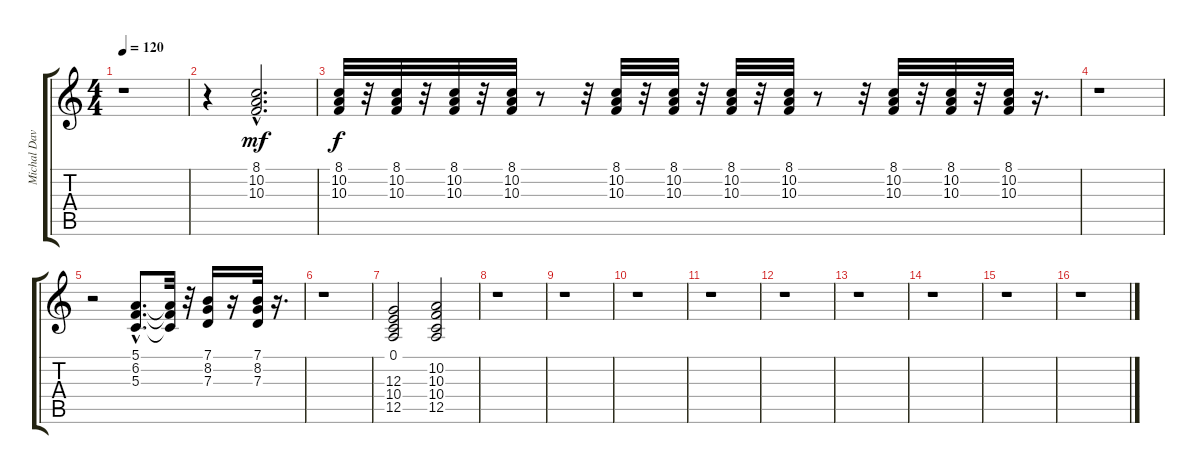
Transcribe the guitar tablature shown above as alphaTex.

\track ("Michal David klávesy" "Michal Dav") {instrument lead2sawtooth}
\staff {score tabs}
\tuning (E4 B3 G3 D3 A2 E2) {hide}
\ts (4 4)
\tempo 120
\clef g2
\ks c
r.1{dy mf instrument lead2sawtooth} |
r.4 (8.1{hac} 10.2{hac} 10.3{hac}).2{d volume 13 balance 2} |
(8.1 10.2 10.3).32{dy f balance 16} r.32 (8.1 10.2 10.3).32 r.32 (8.1 10.2 10.3).32{balance 16} r.32 (8.1 10.2 10.3).32{balance 14} r.8 r.32 (8.1 10.2 10.3).32{balance 9} r.32 (8.1 10.2 10.3).32{balance 8} r.32 (8.1 10.2 10.3).32{balance 7} r.32 (8.1 10.2 10.3).32{balance 5} r.8 r.32 (8.1 10.2 10.3).32{balance 0} r.32 (8.1 10.2 10.3).32 r.32 (8.1 10.2 10.3).32 r.16{d} |
r.1 |
r.2 (5.1{hac} 6.2{hac} 5.3{hac}).8{d volume 10 balance 8} (5.1{t} 6.2{t} 5.3{t}).32 r.32 (7.1 8.2 7.3).16 r.16 (7.1 8.2 7.3).32 r.16{d} |
r.1 |
(0.1 12.3 10.4 12.5).2 (10.2 10.3 10.4 12.5).2 |
r.1 |
r.1 |
r.1 |
r.1 |
r.1 |
r.1 |
r.1 |
r.1 |
r.1
